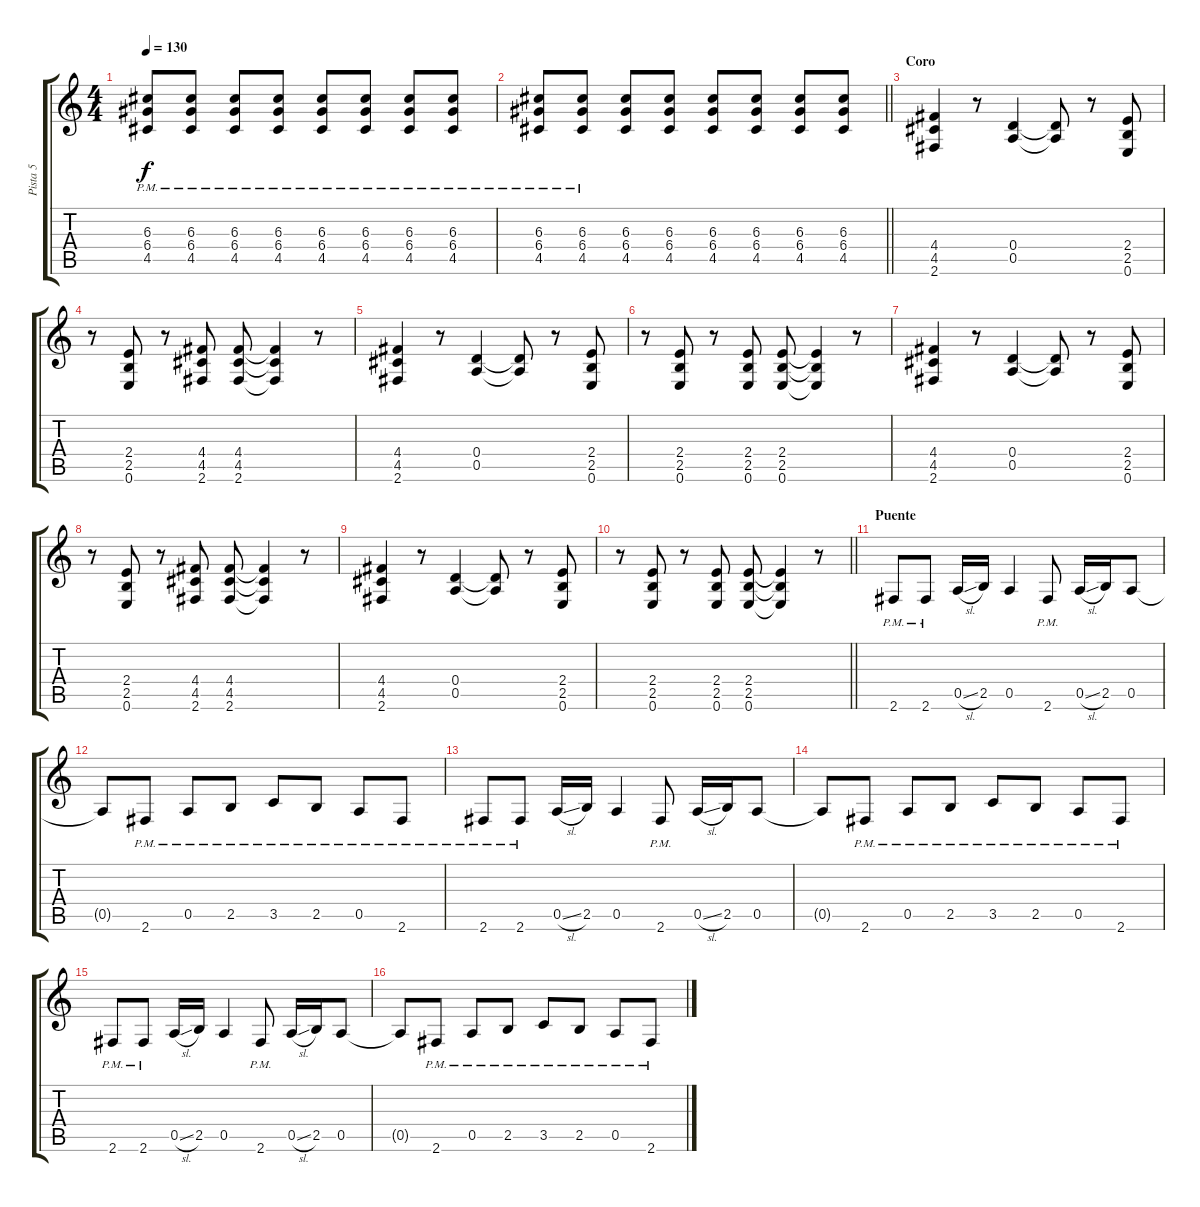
\track ("Pista 5" "Pista 5") {instrument overdrivenguitar}
\staff {score tabs}
\tuning (E4 B3 G3 D3 A2 E2) {hide}
\ts (4 4)
\tempo 130
\clef g2
\ks c
(6.3{pm} 6.4{pm} 4.5{pm}).8{dy f volume 6} (6.3{pm} 6.4{pm} 4.5{pm}).8 (6.3{pm} 6.4{pm} 4.5{pm}).8 (6.3{pm} 6.4{pm} 4.5{pm}).8 (6.3{pm} 6.4{pm} 4.5{pm}).8{volume 7} (6.3{pm} 6.4{pm} 4.5{pm}).8 (6.3{pm} 6.4{pm} 4.5{pm}).8 (6.3{pm} 6.4{pm} 4.5{pm}).8 |
\barLineRight lightlight
(6.3{pm} 6.4{pm} 4.5{pm}).8{volume 8} (6.3{pm} 6.4{pm} 4.5{pm}).8 (6.3 6.4 4.5).8 (6.3 6.4 4.5).8 (6.3 6.4 4.5).8{volume 10} (6.3 6.4 4.5).8 (6.3 6.4 4.5).8 (6.3 6.4 4.5).8 |
\section ("" "Coro")
(4.4 4.5 2.6).4 r.8 (0.4 0.5).4 (0.4{t} 0.5{t}).8 r.8 (2.4 2.5 0.6).8 |
r.8 (2.4 2.5 0.6).8 r.8 (4.4 4.5 2.6).8 (4.4 4.5 2.6).8 (4.4{t} 4.5{t} 2.6{t}).4 r.8 |
(4.4 4.5 2.6).4 r.8 (0.4 0.5).4 (0.4{t} 0.5{t}).8 r.8 (2.4 2.5 0.6).8 |
r.8 (2.4 2.5 0.6).8 r.8 (2.4 2.5 0.6).8 (2.4 2.5 0.6).8 (2.4{t} 2.5{t} 0.6{t}).4 r.8 |
(4.4 4.5 2.6).4 r.8 (0.4 0.5).4 (0.4{t} 0.5{t}).8 r.8 (2.4 2.5 0.6).8 |
r.8 (2.4 2.5 0.6).8 r.8 (4.4 4.5 2.6).8 (4.4 4.5 2.6).8 (4.4{t} 4.5{t} 2.6{t}).4 r.8 |
(4.4 4.5 2.6).4 r.8 (0.4 0.5).4 (0.4{t} 0.5{t}).8 r.8 (2.4 2.5 0.6).8 |
\barLineRight lightlight
r.8 (2.4 2.5 0.6).8 r.8 (2.4 2.5 0.6).8 (2.4 2.5 0.6).8 (2.4{t} 2.5{t} 0.6{t}).4 r.8 |
\section ("" "Puente")
2.6{pm}.8 2.6{pm}.8 0.5{sl}.16 2.5.16 0.5.4 2.6{pm}.8 0.5{sl}.16 2.5.16 0.5.8 |
0.5{t}.8 2.6{pm}.8 0.5{pm}.8 2.5{pm}.8 3.5{pm}.8 2.5{pm}.8 0.5{pm}.8 2.6{pm}.8 |
2.6{pm}.8 2.6{pm}.8 0.5{sl}.16 2.5.16 0.5.4 2.6{pm}.8 0.5{sl}.16 2.5.16 0.5.8 |
0.5{t}.8 2.6{pm}.8 0.5{pm}.8 2.5{pm}.8 3.5{pm}.8 2.5{pm}.8 0.5{pm}.8 2.6{pm}.8 |
2.6{pm}.8 2.6{pm}.8 0.5{sl}.16 2.5.16 0.5.4 2.6{pm}.8 0.5{sl}.16 2.5.16 0.5.8 |
0.5{t}.8 2.6{pm}.8 0.5{pm}.8 2.5{pm}.8 3.5{pm}.8 2.5{pm}.8 0.5{pm}.8 2.6{pm}.8
